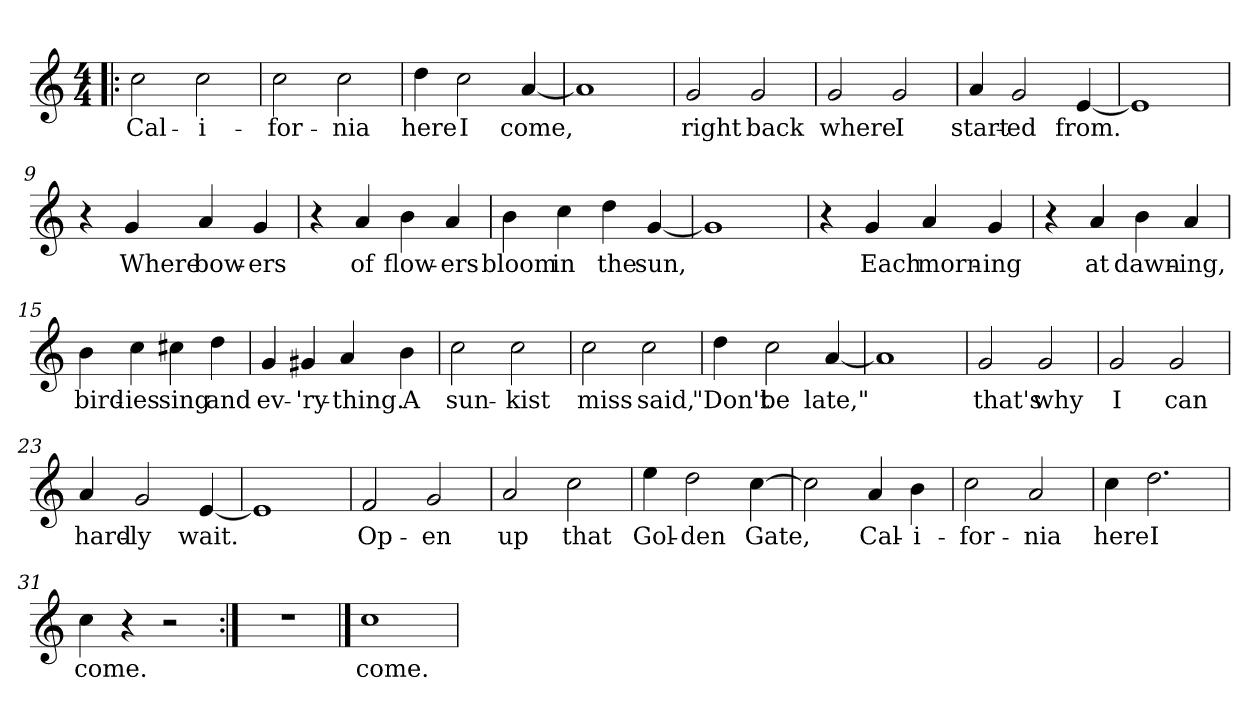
**kern	**text
*part1	*part1
*staff1	*staff1
*clefG2	*
*k[]	*
*C:	*
*M4/4	*
=1!|:	=1!|:
2cc\	Cal-
2cc\	-i-
=2	=2
2cc\	-for-
2cc\	-nia
=3	=3
4dd\	here
2cc\	I
[4a/	come,
=4	=4
1a]	.
!!LO:LB:g=z
=5	=5
2g/	right
2g/	back
=6	=6
2g/	where
2g/	I
=7	=7
4a/	start-
2g/	-ed
[4e/	from.
=8	=8
1e]	.
!!LO:LB:g=z
=9	=9
4r	.
4g/	Where
4a/	bow-
4g/	-ers
=10	=10
4r	.
4a/	of
4b\	flow-
4a/	-ers
=11	=11
4b\	bloom
4cc\	in
4dd\	the
[4g/	sun,
=12	=12
1g]	.
!!LO:LB:g=z
=13	=13
4r	.
4g/	Each
4a/	morn-
4g/	-ing
=14	=14
4r	.
4a/	at
4b\	dawn-
4a/	-ing,
=15	=15
4b\	bird-
4cc\	-ies
4cc#X\	sing
4dd\	and
=16	=16
4g/	ev-
4g#X/	-'ry-
4a/	-thing.
4b\	A
!!LO:LB:g=z
=17	=17
2cc\	sun-
2cc\	-kist
=18	=18
2cc\	miss
2cc\	said,
=19	=19
4dd\	"Don't
2cc\	be
[4a/	late,"
=20	=20
1a]	.
!!LO:LB:g=z
=21	=21
2g/	that's
2g/	why
=22	=22
2g/	I
2g/	can
=23	=23
4a/	hard-
2g/	-ly
[4e/	wait.
=24	=24
1e]	.
!!LO:LB:g=z
=25	=25
2f/	Op-
2g/	-en
=26	=26
2a/	up
2cc\	that
=27	=27
4ee\	Gol-
2dd\	-den
[4cc\	Gate,
=28	=28
2cc\]	.
4a/	Cal-
4b\	-i-
!!LO:LB:g=z
=29	=29
2cc\	-for-
2a/	-nia
=30	=30
4cc\	here
2.dd\	I
=31	=31
4cc\	come.
4r	.
2r	.
=32:|!	=32:|!
1r	.
==33	==33
1cc	come.
=	=
*-	*-
